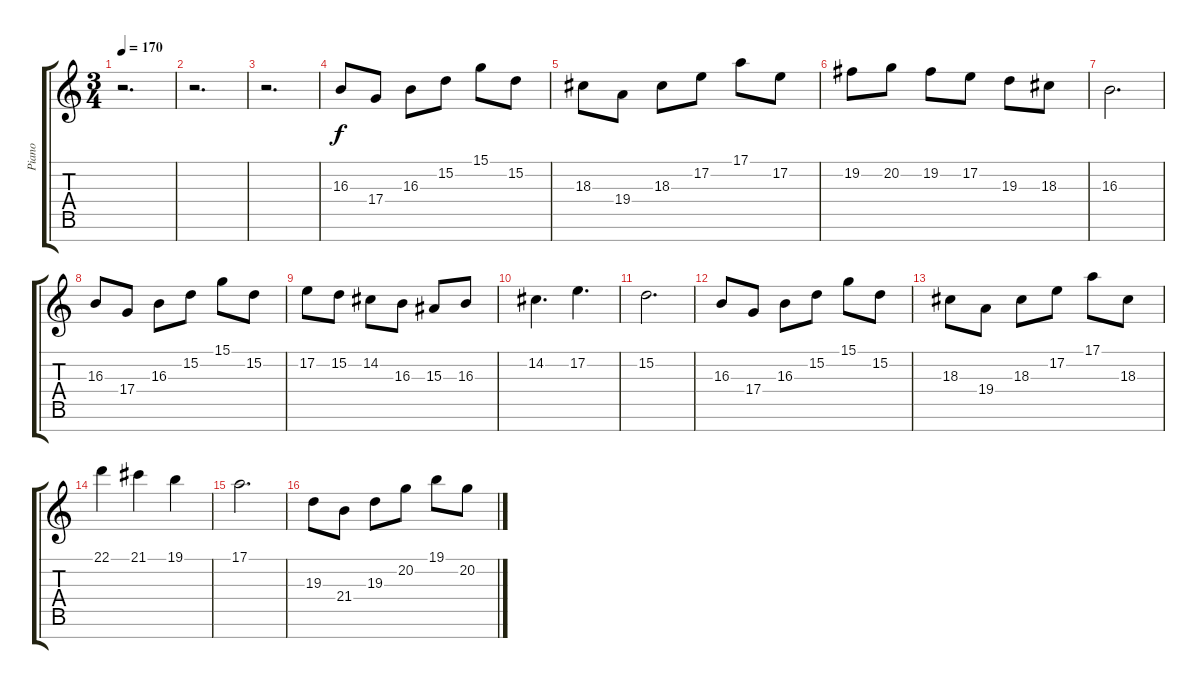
\track ("Piano" "Piano") {instrument electricgrandpiano}
\staff {score tabs}
\tuning (E4 B3 G3 D3 A2 E2 B1) {hide}
\ts (3 4)
\tempo 170
\clef g2
\ks c
r.2{d dy f} |
r.2{d} |
r.2{d} |
16.3.8{volume 12} 17.4.8 16.3.8 15.2.8 15.1.8 15.2.8 |
18.3.8 19.4.8 18.3.8 17.2.8 17.1.8 17.2.8 |
19.2.8 20.2.8 19.2.8 17.2.8 19.3.8 18.3.8 |
16.3.2{d} |
16.3.8 17.4.8 16.3.8 15.2.8 15.1.8 15.2.8 |
17.2.8 15.2.8 14.2.8 16.3.8 15.3.8 16.3.8 |
14.2.4{d} 17.2.4{d} |
15.2.2{d} |
16.3.8 17.4.8 16.3.8 15.2.8 15.1.8 15.2.8 |
18.3.8 19.4.8 18.3.8 17.2.8 17.1.8 18.3.8 |
22.1.4 21.1.4 19.1.4 |
17.1.2{d} |
19.3.8 21.4.8 19.3.8 20.2.8 19.1.8 20.2.8
